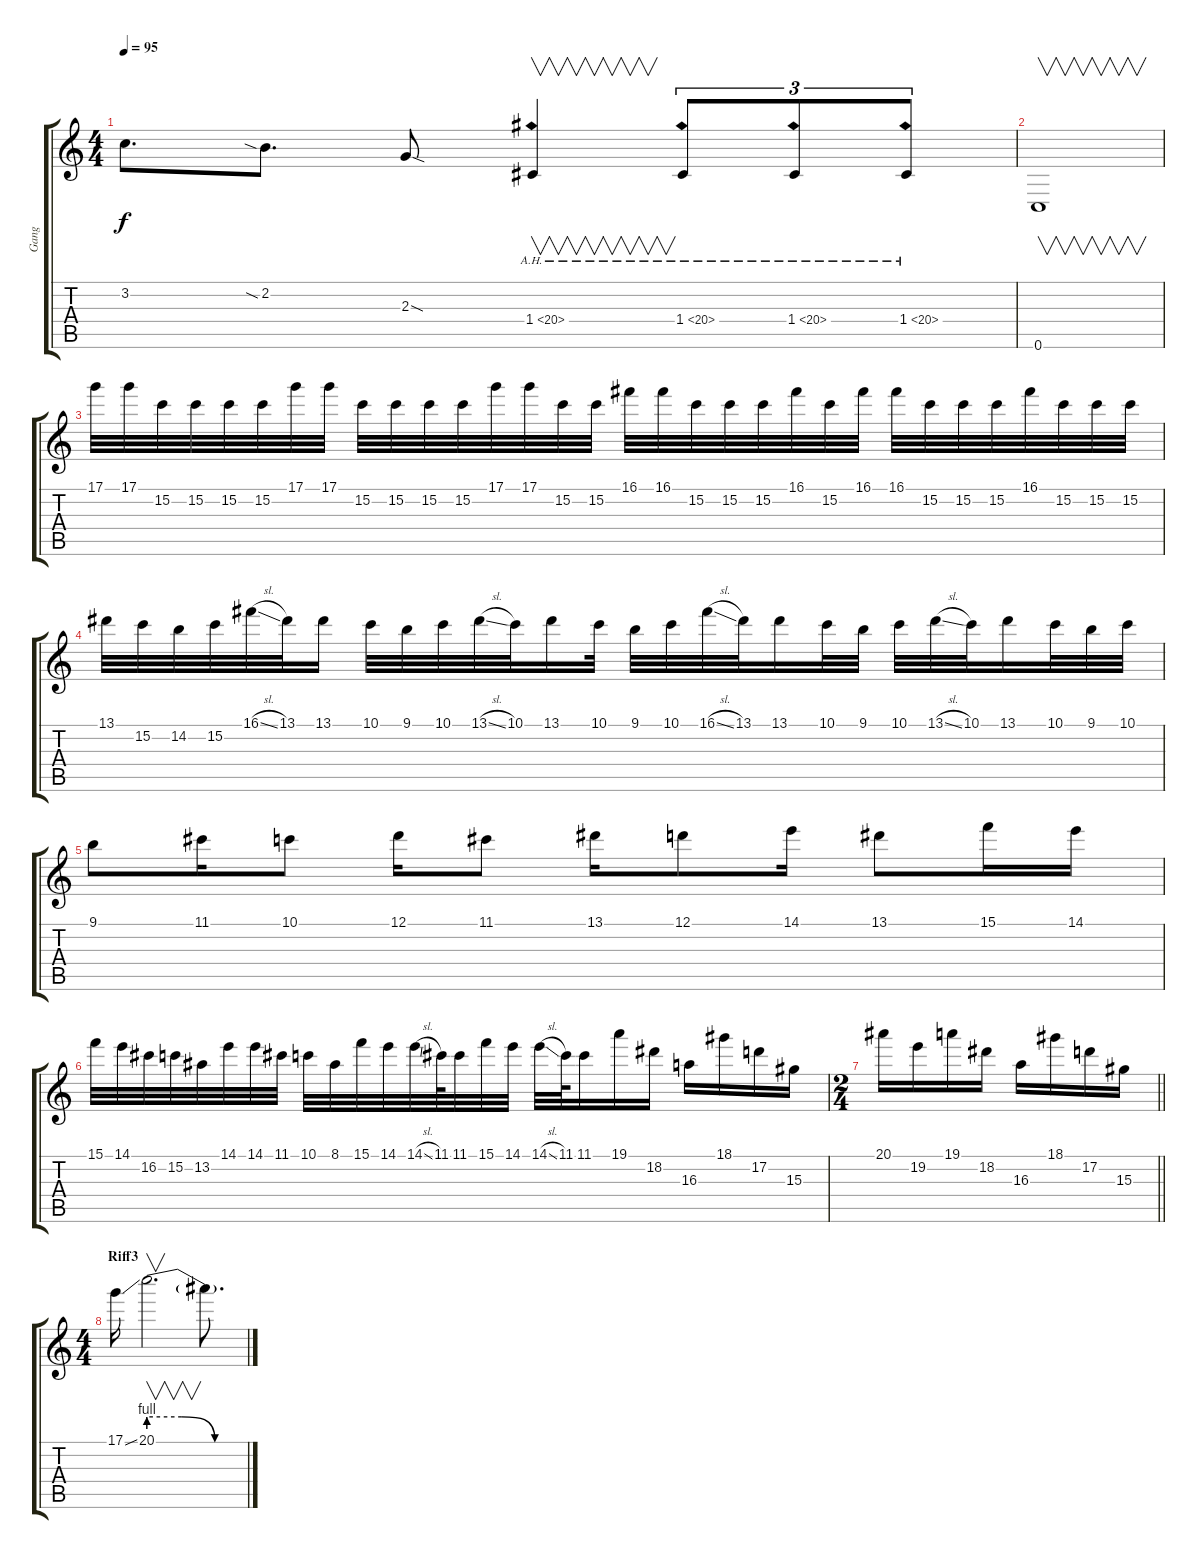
\track ("Gang" "Gang") {instrument distortionguitar}
\staff {score tabs}
\tuning (D4 A3 F3 C3 G2 C2) {hide}
\ts (4 4)
\tempo 95
\clef g2
\ks c
3.2.8{d dy f} 2.2{sia}.8{d} 2.3{sod}.8 1.4{ah 19}.4{v} 1.4{ah 19}.8{tu (3 2)} 1.4{ah 19}.8{tu (3 2)} 1.4{ah 19}.8{tu (3 2)} |
0.6.1{v} |
17.1.32 17.1.32 15.2.32 15.2.32 15.2.32 15.2.32 17.1.32 17.1.32 15.2.32 15.2.32 15.2.32 15.2.32 17.1.32 17.1.32 15.2.32 15.2.32 16.1.32 16.1.32 15.2.32 15.2.32 15.2.32 16.1.32 15.2.32 16.1.32 16.1.32 15.2.32 15.2.32 15.2.32 16.1.32 15.2.32 15.2.32 15.2.32 |
13.1.32 15.2.32 14.2.32 15.2.32 16.1{sl}.32 13.1.32 13.1.16 10.1.32 9.1.32 10.1.32 13.1{sl}.32 10.1.32 13.1.16 10.1.32 9.1.32 10.1.32 16.1{sl}.32 13.1.32 13.1.16 10.1.32 9.1.32 10.1.32 13.1{sl}.32 10.1.32 13.1.16 10.1.32 9.1.32 10.1.32 |
9.1.8 11.1.16 10.1.8 12.1.16 11.1.8 13.1.16 12.1.8 14.1.16 13.1.8 15.1.16 14.1.16 |
15.1.32 14.1.32 16.2.32 15.2.32 13.2.32 14.1.32 14.1.32 11.1.32 10.1.32 8.1.32 15.1.32 14.1.32 14.1{sl}.32 11.1.64 11.1.32 15.1.32 14.1.32 14.1{sl}.32 11.1.64 11.1.16 19.1.16 18.2.16 16.3.16 18.1.16 17.2.16 15.3.16 |
\ts (2 4)
\barLineRight lightlight
20.1.16 19.2.16 19.1.16 18.2.16 16.3.16 18.1.16 17.2.16 15.3.16 |
\ts (4 4)
\section ("" "Riff3")
17.1{ss}.16 20.1{be (custom 0 4 20 4 40 0 60 0)}.2{v d} 20.1{t}.8{d}
